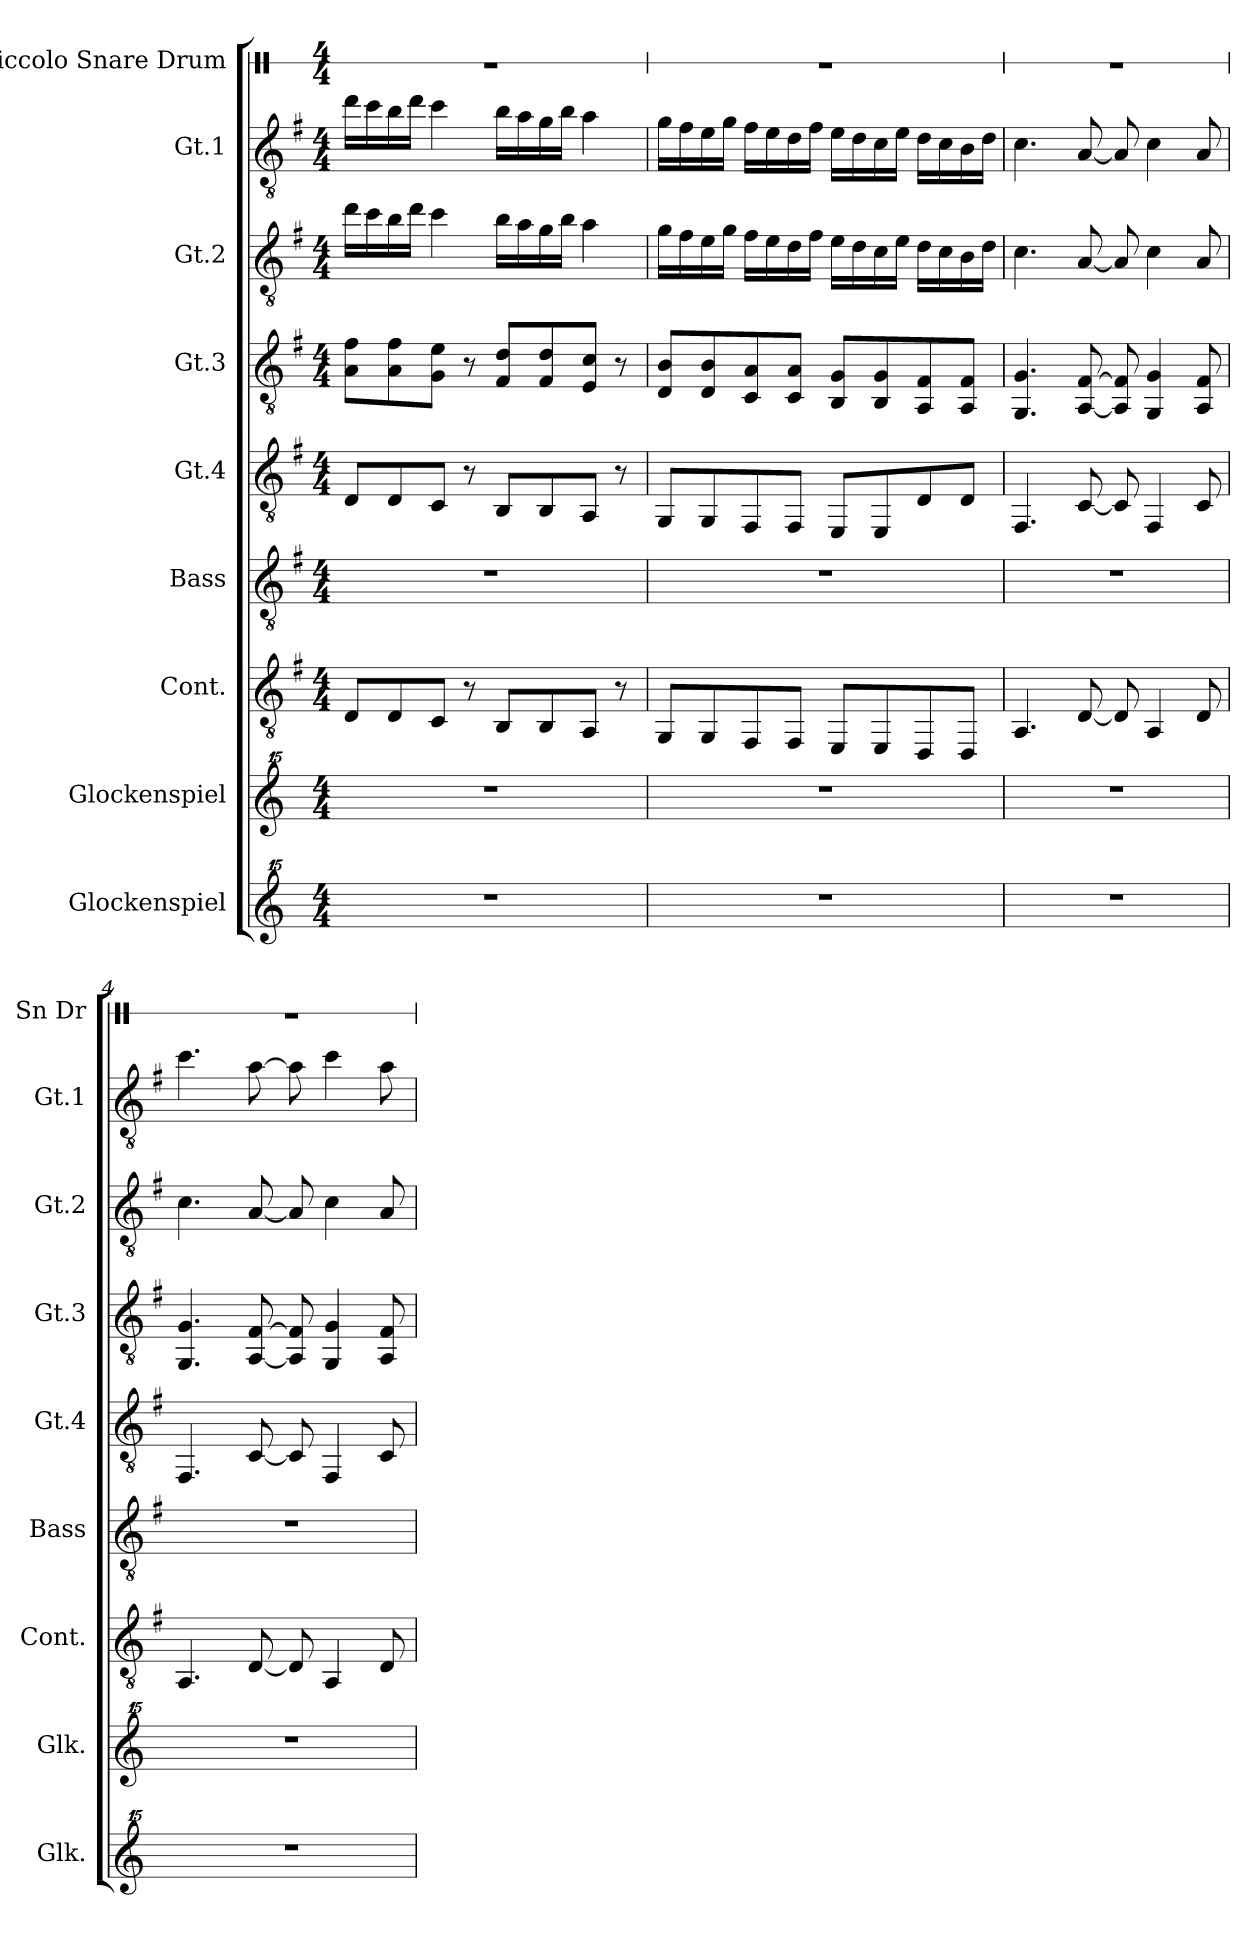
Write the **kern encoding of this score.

**kern	**kern	**kern	**kern	**kern	**kern	**kern	**kern	**kern
*part9	*part8	*part7	*part6	*part5	*part4	*part3	*part2	*part1
*staff9	*staff8	*staff7	*staff6	*staff5	*staff4	*staff3	*staff2	*staff1
*I"Glockenspiel	*I"Glockenspiel	*I"Cont.	*I"Bass	*I"Gt.4	*I"Gt.3	*I"Gt.2	*I"Gt.1	*I"Piccolo Snare Drum
*I'Glk.	*I'Glk.	*I'Cont.	*I'Bass	*I'Gt.4	*I'Gt.3	*I'Gt.2	*I'Gt.1	*I'Sn Dr
*	*	*	*	*	*	*	*	*stria1
*clefG^^2	*clefG^^2	*clefGv2	*clefGv2	*clefGv2	*clefGv2	*clefGv2	*clefGv2	*clefX
*k[]	*k[]	*k[f#]	*k[f#]	*k[f#]	*k[f#]	*k[f#]	*k[f#]	*k[]
*M4/4	*M4/4	*M4/4	*M4/4	*M4/4	*M4/4	*M4/4	*M4/4	*M4/4
=1	=1	=1	=1	=1	=1	=1	=1	=1
1r	1r	8D/L	1r	8D/L	8A\ 8f#\L	16dd\LL	16dd\LL	1r
.	.	.	.	.	.	16cc\	16cc\	.
.	.	8D/	.	8D/	8A\ 8f#\	16b\	16b\	.
.	.	.	.	.	.	16dd\JJ	16dd\JJ	.
.	.	8C/J	.	8C/J	8G\ 8e\J	4cc\	4cc\	.
.	.	8r	.	8r	8r	.	.	.
.	.	8BB/L	.	8BB/L	8F#/ 8d/L	16b\LL	16b\LL	.
.	.	.	.	.	.	16a\	16a\	.
.	.	8BB/	.	8BB/	8F#/ 8d/	16g\	16g\	.
.	.	.	.	.	.	16b\JJ	16b\JJ	.
.	.	8AA/J	.	8AA/J	8E/ 8c/J	4a\	4a\	.
.	.	8r	.	8r	8r	.	.	.
=2	=2	=2	=2	=2	=2	=2	=2	=2
1r	1r	8GG/L	1r	8GG/L	8D/ 8B/L	16g\LL	16g\LL	1r
.	.	.	.	.	.	16f#\	16f#\	.
.	.	8GG/	.	8GG/	8D/ 8B/	16e\	16e\	.
.	.	.	.	.	.	16g\JJ	16g\JJ	.
.	.	8FF#/	.	8FF#/	8C/ 8A/	16f#\LL	16f#\LL	.
.	.	.	.	.	.	16e\	16e\	.
.	.	8FF#/J	.	8FF#/J	8C/ 8A/J	16d\	16d\	.
.	.	.	.	.	.	16f#\JJ	16f#\JJ	.
.	.	8EE/L	.	8EE/L	8BB/ 8G/L	16e\LL	16e\LL	.
.	.	.	.	.	.	16d\	16d\	.
.	.	8EE/	.	8EE/	8BB/ 8G/	16c\	16c\	.
.	.	.	.	.	.	16e\JJ	16e\JJ	.
.	.	8DD/	.	8D/	8AA/ 8F#/	16d\LL	16d\LL	.
.	.	.	.	.	.	16c\	16c\	.
.	.	8DD/J	.	8D/J	8AA/ 8F#/J	16B\	16B\	.
.	.	.	.	.	.	16d\JJ	16d\JJ	.
!!LO:PB:g=z
=3	=3	=3	=3	=3	=3	=3	=3	=3
1r	1r	4.AA/	1r	4.FF#/	4.GG/ 4.G/	4.c\	4.c\	1r
.	.	[8D/	.	[8C/	[8AA/ [8F#/	[8A/	[8A/	.
.	.	8D/]	.	8C/]	8AA/] 8F#/]	8A/]	8A/]	.
.	.	4AA/	.	4FF#/	4GG/ 4G/	4c\	4c\	.
.	.	8D/	.	8C/	8AA/ 8F#/	8A/	8A/	.
=4	=4	=4	=4	=4	=4	=4	=4	=4
1r	1r	4.AA/	1r	4.FF#/	4.GG/ 4.G/	4.c\	4.cc\	1r
.	.	[8D/	.	[8C/	[8AA/ [8F#/	[8A/	[8a\	.
.	.	8D/]	.	8C/]	8AA/] 8F#/]	8A/]	8a\]	.
.	.	4AA/	.	4FF#/	4GG/ 4G/	4c\	4cc\	.
.	.	8D/	.	8C/	8AA/ 8F#/	8A/	8a\	.
=	=	=	=	=	=	=	=	=
*-	*-	*-	*-	*-	*-	*-	*-	*-
